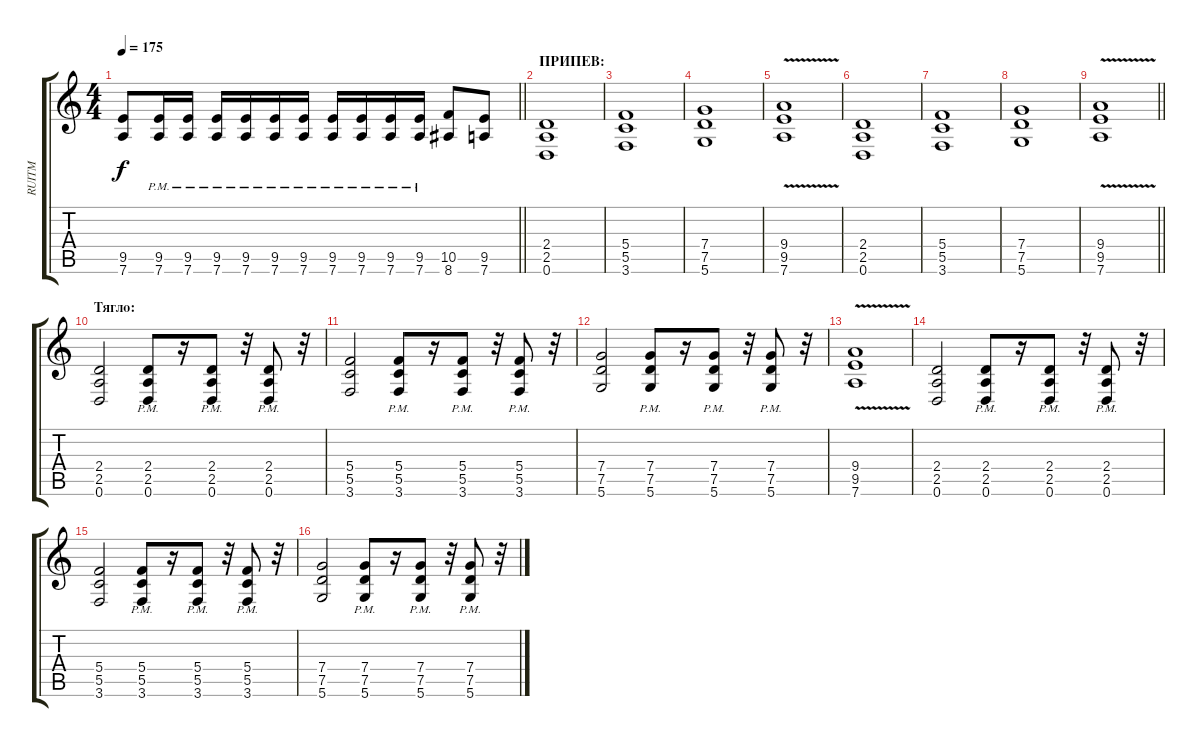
\track ("RUITM" "RUITM") {instrument distortionguitar}
\staff {score tabs}
\tuning (D4 A3 F3 C3 G2 D2) {hide}
\ts (4 4)
\tempo 175
\clef g2
\barLineRight lightlight
\ks c
(9.5 7.6).8{dy f} (9.5{pm} 7.6{pm}).16 (9.5{pm} 7.6{pm}).16 (9.5{pm} 7.6{pm}).16 (9.5{pm} 7.6{pm}).16 (9.5{pm} 7.6{pm}).16 (9.5{pm} 7.6{pm}).16 (9.5{pm} 7.6{pm}).16 (9.5{pm} 7.6{pm}).16 (9.5{pm} 7.6{pm}).16 (9.5{pm} 7.6{pm}).16 (10.5 8.6).8 (9.5 7.6).8 |
\section ("" "ПРИПЕВ:")
(2.4 2.5 0.6).1 |
(5.4 5.5 3.6).1 |
(7.4 7.5 5.6).1 |
(9.4{v} 9.5{v} 7.6{v}).1 |
(2.4 2.5 0.6).1 |
(5.4 5.5 3.6).1 |
(7.4 7.5 5.6).1 |
\barLineRight lightlight
(9.4{v} 9.5{v} 7.6{v}).1 |
\section ("" "Тягло:")
(2.4 2.5 0.6).2 (2.4{pm} 2.5{pm} 0.6{pm}).8 r.16 (2.4{pm} 2.5{pm} 0.6{pm}).8 r.32 (2.4{pm} 2.5{pm} 0.6{pm}).8 r.32 |
(5.4 5.5 3.6).2 (5.4{pm} 5.5{pm} 3.6{pm}).8 r.16 (5.4{pm} 5.5{pm} 3.6{pm}).8 r.32 (5.4{pm} 5.5{pm} 3.6{pm}).8 r.32 |
(7.4 7.5 5.6).2 (7.4{pm} 7.5{pm} 5.6{pm}).8 r.16 (7.4{pm} 7.5{pm} 5.6{pm}).8 r.32 (7.4{pm} 7.5{pm} 5.6{pm}).8 r.32 |
(9.4{v} 9.5{v} 7.6{v}).1 |
(2.4 2.5 0.6).2 (2.4{pm} 2.5{pm} 0.6{pm}).8 r.16 (2.4{pm} 2.5{pm} 0.6{pm}).8 r.32 (2.4{pm} 2.5{pm} 0.6{pm}).8 r.32 |
(5.4 5.5 3.6).2 (5.4{pm} 5.5{pm} 3.6{pm}).8 r.16 (5.4{pm} 5.5{pm} 3.6{pm}).8 r.32 (5.4{pm} 5.5{pm} 3.6{pm}).8 r.32 |
(7.4 7.5 5.6).2 (7.4{pm} 7.5{pm} 5.6{pm}).8 r.16 (7.4{pm} 7.5{pm} 5.6{pm}).8 r.32 (7.4{pm} 7.5{pm} 5.6{pm}).8 r.32
